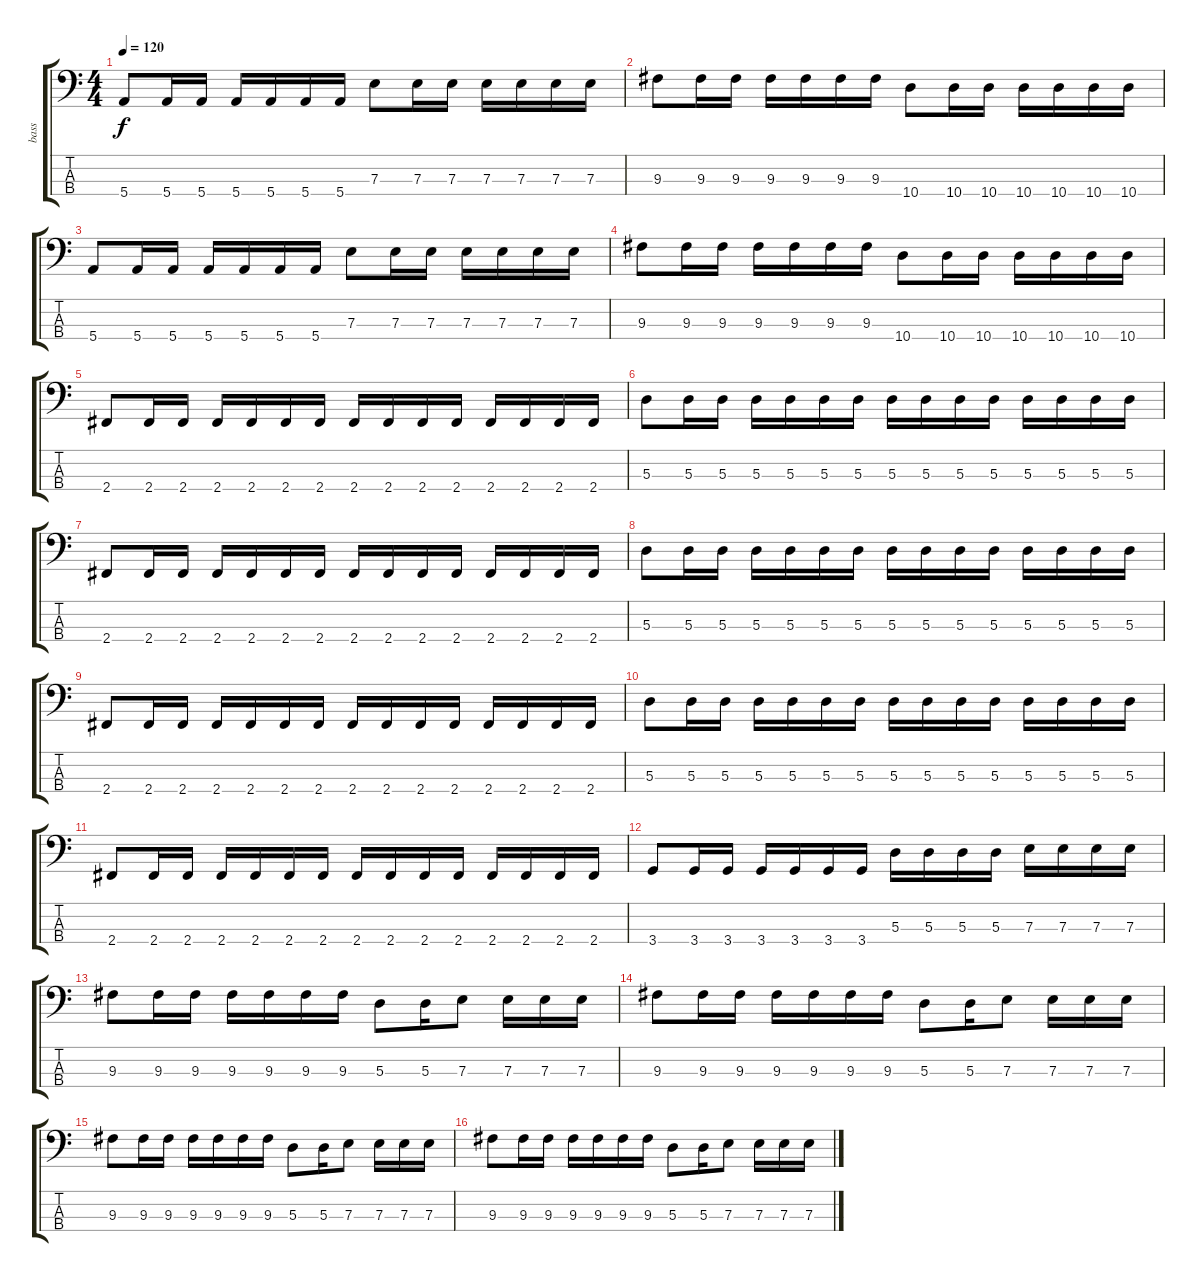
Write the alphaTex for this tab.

\track ("bass" "bass") {instrument electricbasspick}
\staff {score tabs}
\tuning (G2 D2 A1 E1) {hide}
\ts (4 4)
\tempo 120
\clef f4
\ks c
5.4.8{dy f} 5.4.16 5.4.16 5.4.16 5.4.16 5.4.16 5.4.16 7.3.8 7.3.16 7.3.16 7.3.16 7.3.16 7.3.16 7.3.16 |
9.3.8 9.3.16 9.3.16 9.3.16 9.3.16 9.3.16 9.3.16 10.4.8 10.4.16 10.4.16 10.4.16 10.4.16 10.4.16 10.4.16 |
5.4.8 5.4.16 5.4.16 5.4.16 5.4.16 5.4.16 5.4.16 7.3.8 7.3.16 7.3.16 7.3.16 7.3.16 7.3.16 7.3.16 |
9.3.8 9.3.16 9.3.16 9.3.16 9.3.16 9.3.16 9.3.16 10.4.8 10.4.16 10.4.16 10.4.16 10.4.16 10.4.16 10.4.16 |
2.4.8 2.4.16 2.4.16 2.4.16 2.4.16 2.4.16 2.4.16 2.4.16 2.4.16 2.4.16 2.4.16 2.4.16 2.4.16 2.4.16 2.4.16 |
5.3.8 5.3.16 5.3.16 5.3.16 5.3.16 5.3.16 5.3.16 5.3.16 5.3.16 5.3.16 5.3.16 5.3.16 5.3.16 5.3.16 5.3.16 |
2.4.8 2.4.16 2.4.16 2.4.16 2.4.16 2.4.16 2.4.16 2.4.16 2.4.16 2.4.16 2.4.16 2.4.16 2.4.16 2.4.16 2.4.16 |
5.3.8 5.3.16 5.3.16 5.3.16 5.3.16 5.3.16 5.3.16 5.3.16 5.3.16 5.3.16 5.3.16 5.3.16 5.3.16 5.3.16 5.3.16 |
2.4.8 2.4.16 2.4.16 2.4.16 2.4.16 2.4.16 2.4.16 2.4.16 2.4.16 2.4.16 2.4.16 2.4.16 2.4.16 2.4.16 2.4.16 |
5.3.8 5.3.16 5.3.16 5.3.16 5.3.16 5.3.16 5.3.16 5.3.16 5.3.16 5.3.16 5.3.16 5.3.16 5.3.16 5.3.16 5.3.16 |
2.4.8 2.4.16 2.4.16 2.4.16 2.4.16 2.4.16 2.4.16 2.4.16 2.4.16 2.4.16 2.4.16 2.4.16 2.4.16 2.4.16 2.4.16 |
3.4.8 3.4.16 3.4.16 3.4.16 3.4.16 3.4.16 3.4.16 5.3.16 5.3.16 5.3.16 5.3.16 7.3.16 7.3.16 7.3.16 7.3.16 |
9.3.8 9.3.16 9.3.16 9.3.16 9.3.16 9.3.16 9.3.16 5.3.8 5.3.16 7.3.8 7.3.16 7.3.16 7.3.16 |
9.3.8 9.3.16 9.3.16 9.3.16 9.3.16 9.3.16 9.3.16 5.3.8 5.3.16 7.3.8 7.3.16 7.3.16 7.3.16 |
9.3.8 9.3.16 9.3.16 9.3.16 9.3.16 9.3.16 9.3.16 5.3.8 5.3.16 7.3.8 7.3.16 7.3.16 7.3.16 |
9.3.8 9.3.16 9.3.16 9.3.16 9.3.16 9.3.16 9.3.16 5.3.8 5.3.16 7.3.8 7.3.16 7.3.16 7.3.16
